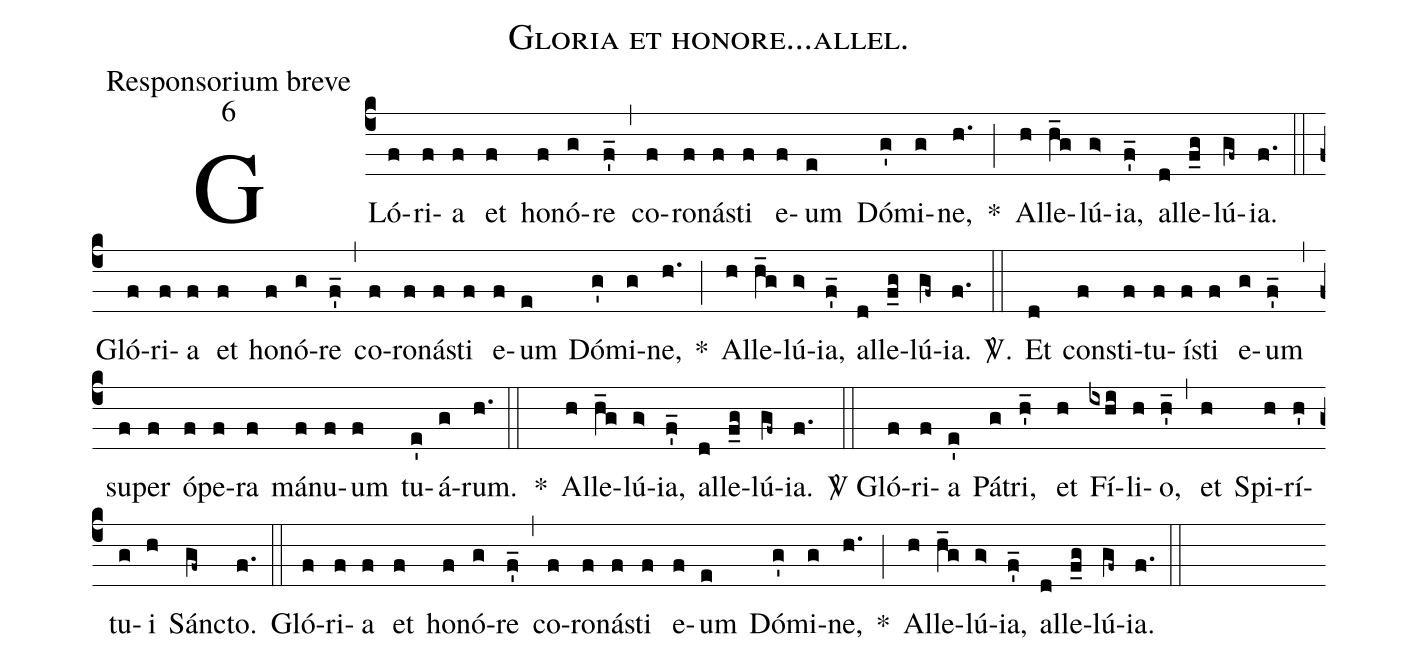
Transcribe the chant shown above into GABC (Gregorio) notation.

name:Gloria et honore...allel.;
office-part:Responsorium breve;
mode:6;
%%
(c4)GLó(f)ri(f)a(f) et(f) ho(f)nó(g)re(f'_) (,) co(f)ro(f)ná(f)sti(f) e(f)um(e) Dó(g')mi(g)ne,(h.) *(;) Al(h)le(h_g)lú(g>)ia,(f'_) al(d)le(f_g)lú(gf~)ia.(f.) (::)
Gló(f)ri(f)a(f) et(f) ho(f)nó(g)re(f'_) (,) co(f)ro(f)ná(f)sti(f) e(f)um(e) Dó(g')mi(g)ne,(h.) *(;) Al(h)le(h_g)lú(g>)ia,(f'_) al(d)le(f_g)lú(gf~)ia.(f.)
<sp>V/</sp>.(::) Et(d) con(f)sti(f)tu(f)í(f)sti(f) e(g)um(f'_) (,) su(f)per(f) ó(f)pe(f)ra(f) má(f)nu(f)um(f) tu(e')á(g)rum.(h.) (::)
*() Al(h)le(h_g)lú(g>)ia,(f'_) al(d)le(f_g)lú(gf~)ia.(f.) (::)
 <sp>V/</sp> Gló(f)ri(f)a(e') Pá(g)tri, (h'_) et(h) Fí(ixhi)li(h)o,(h'_) (,) et(h) Spi(h)rí(h')tu(g)i(h) Sánc(gf~)to.(f.) (::)
Gló(f)ri(f)a(f) et(f) ho(f)nó(g)re(f'_) (,) co(f)ro(f)ná(f)sti(f) e(f)um(e) Dó(g')mi(g)ne,(h.) *(;) Al(h)le(h_g)lú(g>)ia,(f'_) al(d)le(f_g)lú(gf~)ia.(f.) (::)
